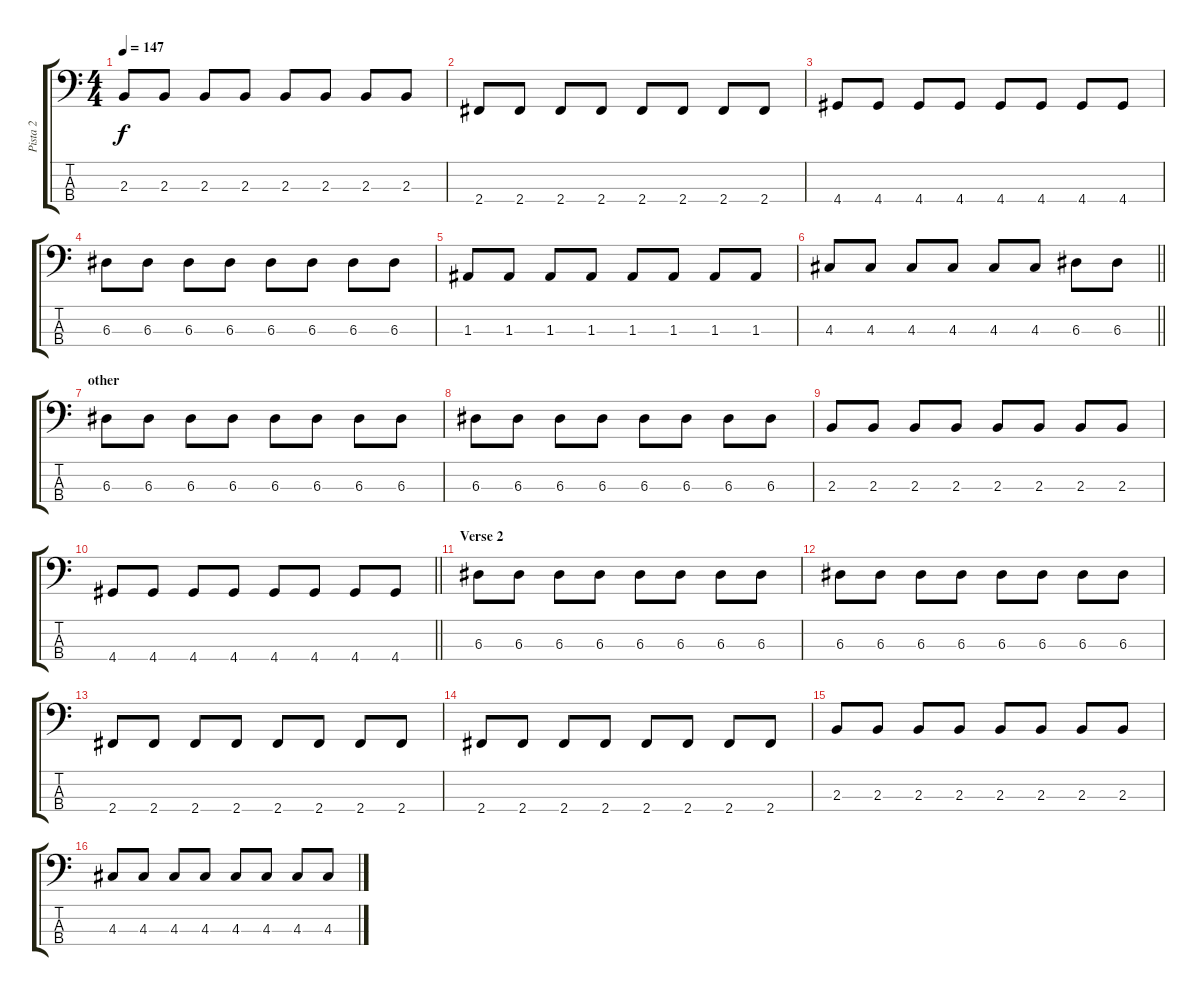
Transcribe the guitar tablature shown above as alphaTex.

\track ("Pista 2" "Pista 2") {instrument electricbasspick}
\staff {score tabs}
\tuning (G2 D2 A1 E1) {hide}
\ts (4 4)
\tempo 147
\clef f4
\ks c
2.3.8{dy f} 2.3.8 2.3.8 2.3.8 2.3.8 2.3.8 2.3.8 2.3.8 |
2.4.8 2.4.8 2.4.8 2.4.8 2.4.8 2.4.8 2.4.8 2.4.8 |
4.4.8 4.4.8 4.4.8 4.4.8 4.4.8 4.4.8 4.4.8 4.4.8 |
6.3.8 6.3.8 6.3.8 6.3.8 6.3.8 6.3.8 6.3.8 6.3.8 |
1.3.8 1.3.8 1.3.8 1.3.8 1.3.8 1.3.8 1.3.8 1.3.8 |
\barLineRight lightlight
4.3.8 4.3.8 4.3.8 4.3.8 4.3.8 4.3.8 6.3.8 6.3.8 |
\section ("" "other")
6.3.8 6.3.8 6.3.8 6.3.8 6.3.8 6.3.8 6.3.8 6.3.8 |
6.3.8 6.3.8 6.3.8 6.3.8 6.3.8 6.3.8 6.3.8 6.3.8 |
2.3.8 2.3.8 2.3.8 2.3.8 2.3.8 2.3.8 2.3.8 2.3.8 |
\barLineRight lightlight
4.4.8 4.4.8 4.4.8 4.4.8 4.4.8 4.4.8 4.4.8 4.4.8 |
\section ("" "Verse 2")
6.3.8 6.3.8 6.3.8 6.3.8 6.3.8 6.3.8 6.3.8 6.3.8 |
6.3.8 6.3.8 6.3.8 6.3.8 6.3.8 6.3.8 6.3.8 6.3.8 |
2.4.8 2.4.8 2.4.8 2.4.8 2.4.8 2.4.8 2.4.8 2.4.8 |
2.4.8 2.4.8 2.4.8 2.4.8 2.4.8 2.4.8 2.4.8 2.4.8 |
2.3.8 2.3.8 2.3.8 2.3.8 2.3.8 2.3.8 2.3.8 2.3.8 |
4.3.8 4.3.8 4.3.8 4.3.8 4.3.8 4.3.8 4.3.8 4.3.8
